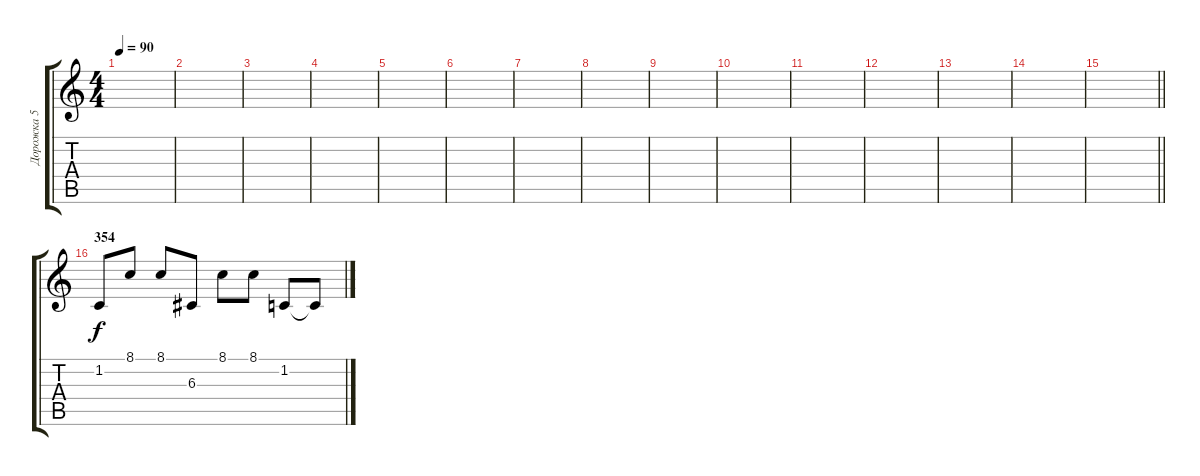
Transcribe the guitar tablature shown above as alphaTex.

\track ("Дорожка 5" "Дорожка 5") {instrument lead1square}
\staff {score tabs}
\tuning (E4 B3 G3 D3 A2 E2) {hide}
\ts (4 4)
\tempo 90
\clef g2
\ks c
|
|
|
|
|
|
|
|
|
|
|
|
|
|
\barLineRight lightlight
|
\section ("" "354")
1.2.8 8.1.8 8.1.8 6.3.8 8.1.8 8.1.8 1.2.8 1.2{t}.8
